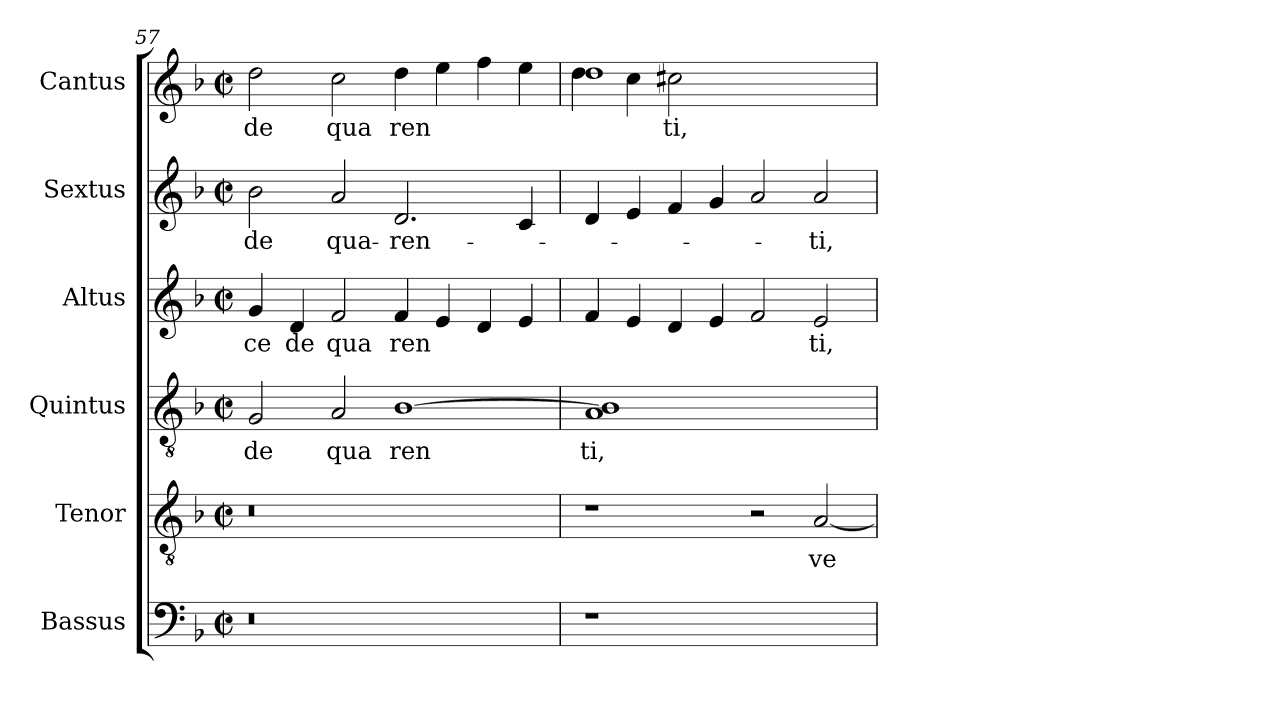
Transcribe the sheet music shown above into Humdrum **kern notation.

**kern	**kern	**text	**kern	**text	**kern	**text	**kern	**text	**kern	**text
*part6	*part5	*part5	*part4	*part4	*part3	*part3	*part2	*part2	*part1	*part1
*staff6	*staff5	*staff5	*staff4	*staff4	*staff3	*staff3	*staff2	*staff2	*staff1	*staff1
*I"Bassus	*I"Tenor	*	*I"Quintus	*	*I"Altus	*	*I"Sextus	*	*I"Cantus	*
*clefF4	*clefGv2	*	*clefGv2	*	*clefG2	*	*clefG2	*	*clefG2	*
*k[b-]	*k[b-]	*	*k[b-]	*	*k[b-]	*	*k[b-]	*	*k[b-]	*
*F:	*F:	*	*F:	*	*F:	*	*F:	*	*F:	*
*M2/2	*M2/2	*	*M2/2	*	*M2/2	*	*M2/2	*	*M2/2	*
*met(c|)	*met(c|)	*	*met(c|)	*	*met(c|)	*	*met(c|)	*	*met(c|)	*
=57	=57	=57	=57	=57	=57	=57	=57	=57	=57	=57
!	!	!	!	!LO:LY:b:cj	!	!LO:LY:b:cj	!	!LO:LY:b:cj	!	!LO:LY:b:cj
0r	0r	.	2G/	de	4g/	ce	2b-\	-de	2dd\	de
!	!	!	!	!	!	!LO:LY:b:cj	!	!	!	!
.	.	.	.	.	4d/	de	.	.	.	.
!	!	!	!	!LO:LY:b:cj	!	!LO:LY:b:cj	!	!LO:LY:b:cj	!	!LO:LY:b:cj
.	.	.	2A/	qua	2f/	qua	2a/	qua-	2cc\	qua
!	!	!	!	!LO:LY:b:cj	!	!LO:LY:b	!	!LO:LY:b	!	!LO:LY:b
.	.	.	[>1B-	ren	4f/	ren	2.d/	-ren-	4dd\	ren
.	.	.	.	.	4e/	.	.	.	4ee\	.
.	.	.	.	.	4d/	.	.	.	4ff\	.
.	.	.	.	.	4e/	.	4c/	.	4ee\	.
=58	=58	=58	=58	=58	=58	=58	=58	=58	=58	=58
!	!	!	!	!LO:LY:b:cj	!	!	!	!	!	!
*	*	*	*	*	*	*	*	*	*^	*
1r	1r	.	1B-] 1A	ti,	4f/	.	4d/	.	1dd	4dd\	.
.	.	.	.	.	4e/	.	4e/	.	.	4cc\	.
!	!	!	!	!	!	!	!	!	!	!	!LO:LY:b:cj
.	.	.	.	.	4d/	.	4f/	.	.	2cc#X\	ti,
.	.	.	.	.	4e/	.	4g/	.	.	.	.
1ryy	2r	.	1ryy	.	2f/	.	2a/	.	1ryy	1ryy	.
!	!	!LO:LY:b:cj	!	!	!	!LO:LY:b:cj	!	!LO:LY:b:cj	!	!	!
.	[>2A/	ve-	.	.	2e/	ti,	2a/	-ti,	.	.	.
*	*	*	*	*	*	*	*	*	*v	*v	*
=	=	=	=	=	=	=	=	=	=	=
*-	*-	*-	*-	*-	*-	*-	*-	*-	*-	*-
